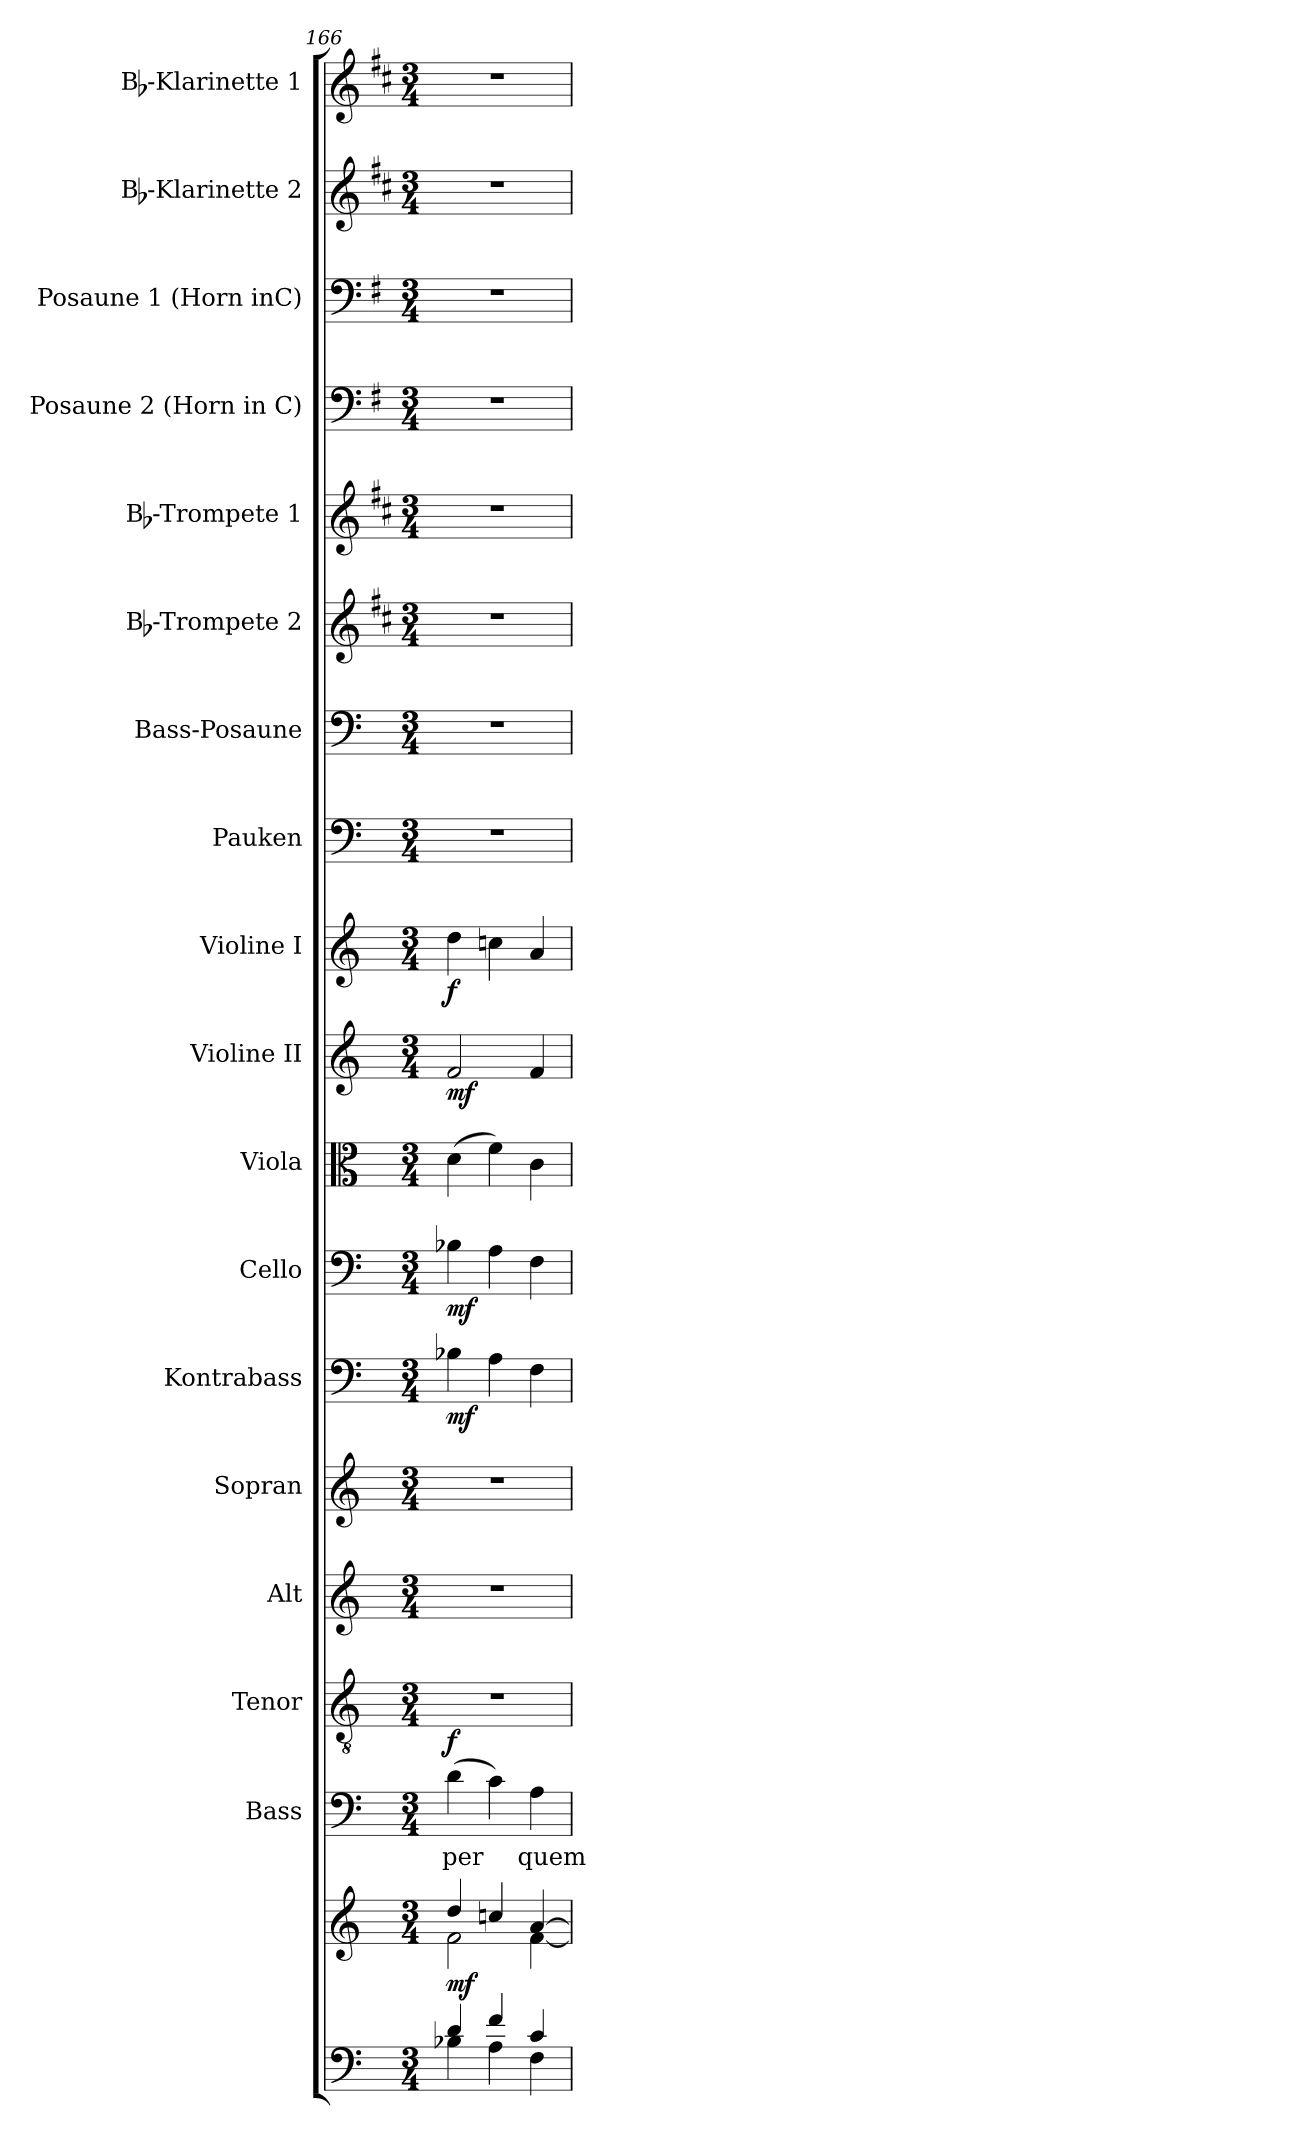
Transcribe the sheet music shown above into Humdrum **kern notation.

**kern	**kern	**dynam	**kern	**text	**dynam	**kern	**kern	**kern	**kern	**dynam	**kern	**dynam	**kern	**kern	**dynam	**kern	**dynam	**kern	**kern	**kern	**kern	**kern	**kern	**kern	**kern
*part18	*part18	*part18	*part17	*part17	*part17	*part16	*part15	*part14	*part13	*part13	*part12	*part12	*part11	*part10	*part10	*part9	*part9	*part8	*part7	*part6	*part5	*part4	*part3	*part2	*part1
*staff19	*staff18	*staff18/19	*staff17	*staff17	*staff17	*staff16	*staff15	*staff14	*staff13	*staff13	*staff12	*staff12	*staff11	*staff10	*staff10	*staff9	*staff9	*staff8	*staff7	*staff6	*staff5	*staff4	*staff3	*staff2	*staff1
*	*	*	*I"Bass	*	*	*I"Tenor	*I"Alt	*I"Sopran	*I"Kontrabass	*	*I"Cello	*	*I"Viola	*I"Violine II	*	*I"Violine I	*	*I"Pauken	*I"Bass-Posaune	*I"Bb-Trompete 2	*I"Bb-Trompete 1	*I"Posaune 2 (Horn in C)	*I"Posaune 1 (Horn inC)	*I"Bb-Klarinette 2	*I"Bb-Klarinette 1
*	*	*	*I'B.	*	*	*I'T.	*I'A.	*I'S.	*I'Kb.	*	*	*	*I'Vla.	*I'Vl. II	*	*I'Vl. I	*	*I'Pk.	*I'B-Pos.	*I'Bb Trp. 2	*I'Bb Trp. 1	*I'Pos. 2	*I'Pos. 1	*I'Bb Kl. 2	*I'Bb Kl. 1
*clefF4	*clefG2	*	*clefF4	*	*	*clefGv2	*clefG2	*clefG2	*clefF4	*	*clefF4	*	*clefC3	*clefG2	*	*clefG2	*	*clefF4	*clefF4	*clefG2	*clefG2	*clefF4	*clefF4	*clefG2	*clefG2
*	*	*	*	*	*	*	*	*	*ITrd7c12	*	*	*	*	*	*	*	*	*	*	*ITrd1c2	*ITrd1c2	*ITrd4c7	*ITrd4c7	*ITrd1c2	*ITrd1c2
*k[]	*k[]	*	*k[]	*	*	*k[]	*k[]	*k[]	*k[]	*	*k[]	*	*k[]	*k[]	*	*k[]	*	*k[]	*k[]	*k[]	*k[]	*k[]	*k[]	*k[]	*k[]
*C:	*C:	*	*C:	*	*	*C:	*C:	*C:	*C:	*	*C:	*	*C:	*C:	*	*C:	*	*C:	*C:	*C:	*C:	*C:	*C:	*C:	*C:
*M3/4	*M3/4	*	*M3/4	*	*	*M3/4	*M3/4	*M3/4	*M3/4	*	*M3/4	*	*M3/4	*M3/4	*	*M3/4	*	*M3/4	*M3/4	*M3/4	*M3/4	*M3/4	*M3/4	*M3/4	*M3/4
=166	=166	=166	=166	=166	=166	=166	=166	=166	=166	=166	=166	=166	=166	=166	=166	=166	=166	=166	=166	=166	=166	=166	=166	=166	=166
*^	*^	*	*	*	*	*	*	*	*	*	*	*	*	*	*	*	*	*	*	*	*	*	*	*	*
!	!	!	!	!LO:DY:b	!	!LO:LY:b	!LO:DY:a	!	!	!	!	!LO:DY:b	!	!LO:DY:b	!	!	!LO:DY:b	!	!LO:DY:b	!	!	!	!	!	!	!	!
4d/	4B-X\	4dd/	2f\	mf	(>4d\	per	f	2.r	2.r	2.r	4BB-X\	mf	4B-X\	mf	(>4d\	2f/	mf	4dd\	f	2.r	2.r	2.r	2.r	2.r	2.r	2.r	2.r
4f/	4A\	4ccn/	.	.	4c\)	.	.	.	.	.	4AA\	.	4A\	.	4f\)	.	.	4ccn\	.	.	.	.	.	.	.	.	.
!	!	!	!	!	!	!LO:LY:b	!	!	!	!	!	!	!	!	!	!	!	!	!	!	!	!	!	!	!	!	!
4c/	4F\	[>4a/	[<4f\	.	4A\	quem	.	.	.	.	4FF\	.	4F\	.	4c\	4f/	.	4a/	.	.	.	.	.	.	.	.	.
*v	*v	*	*	*	*	*	*	*	*	*	*	*	*	*	*	*	*	*	*	*	*	*	*	*	*	*	*
*	*v	*v	*	*	*	*	*	*	*	*	*	*	*	*	*	*	*	*	*	*	*	*	*	*	*	*
=	=	=	=	=	=	=	=	=	=	=	=	=	=	=	=	=	=	=	=	=	=	=	=	=	=
*-	*-	*-	*-	*-	*-	*-	*-	*-	*-	*-	*-	*-	*-	*-	*-	*-	*-	*-	*-	*-	*-	*-	*-	*-	*-
